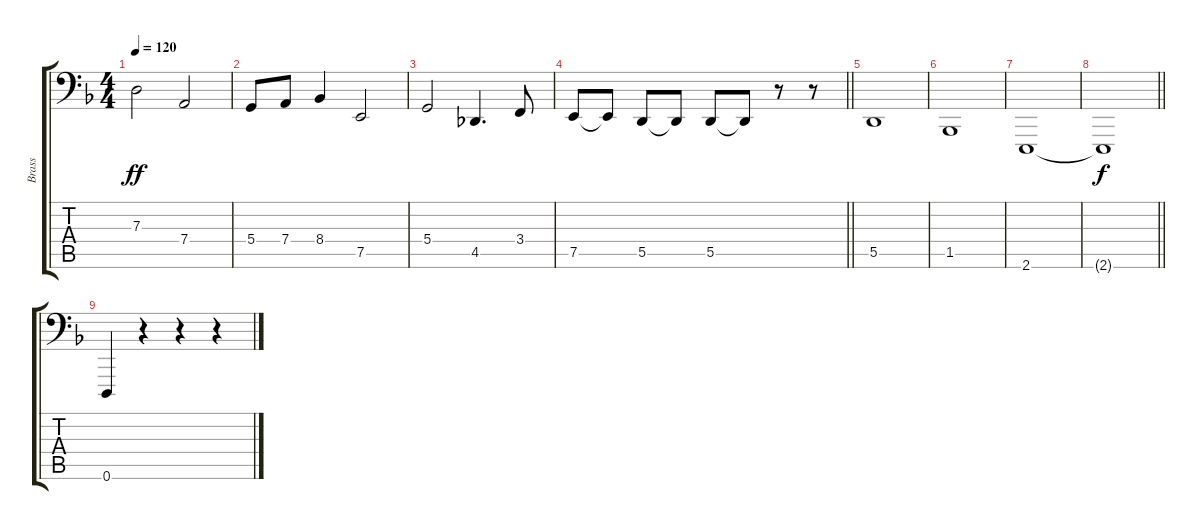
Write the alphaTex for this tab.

\track ("Brass" "Brass") {instrument frenchhorn}
\staff {score tabs}
\tuning (E3 B2 G2 D2 A1 D1) {hide}
\ts (4 4)
\tempo 120
\clef f4
\ks dminor
7.3.2{dy ff} 7.4.2 |
5.4.8 7.4.8 8.4.4 7.5.2 |
5.4.2 4.5.4{d} 3.4.8 |
\barLineRight lightlight
7.5.8 7.5{t}.8 5.5.8 5.5{t}.8 5.5.8 5.5{t}.8 r.8 r.8 |
\section ("" "")
5.5.1 |
1.5.1 |
2.6.1 |
\barLineRight lightlight
2.6{t}.1{dy f} |
\section ("" "")
0.6.4 r.4 r.4 r.4
